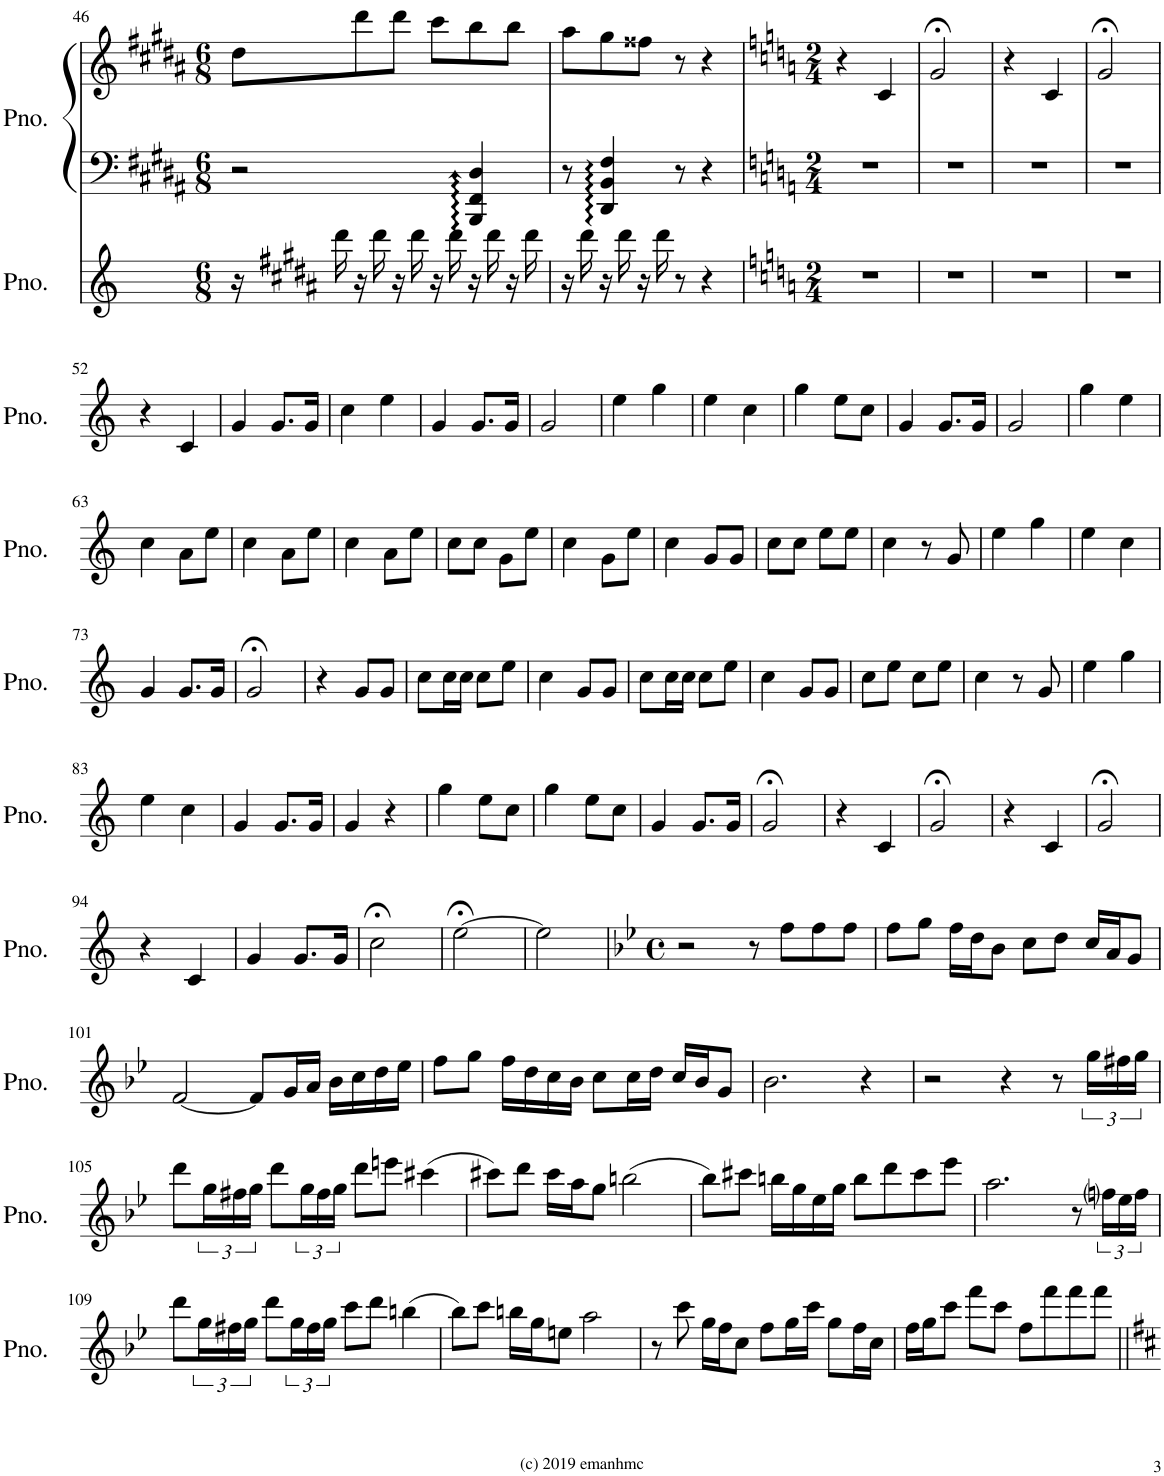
**kern	**kern	**kern
*part2	*part1	*part1
*staff3	*staff2	*staff1
*I"Piano	*I"Piano	*
*I'Pno.	*I'Pno.	*
!!LO:PB:g=z
*clefG2	*clefF4	*clefG2
*k[]	*k[f#c#g#d#a#]	*k[f#c#g#d#a#]
*M6/8	*M6/8	*M6/8
=46	=46	=46
16r	2r	8dd#\L
16ddd#\	.	.
16r	.	8ddd#\
16ddd#\	.	.
16r	.	8ddd#\J
16ddd#\	.	.
16r	.	8ccc#\L
16ddd#\	.	.
16r	4BBB/ 4FF#/ 4D#/	8bb\
16ddd#\	.	.
16r	.	8bb\J
16ddd#\	.	.
=47	=47	=47
16r	8r	8aa#\L
16ddd#\	.	.
16r	4DD#/ 4BB/ 4F#/	8gg#\
16ddd#\	.	.
16r	.	8ff##X\J
16ddd#\	.	.
8r	8r	8r
4r	4r	4r
=48	=48	=48
*k[]	*k[]	*k[]
*M2/4	*M2/4	*M2/4
2r	2r	4r
.	.	4c/
=49	=49	=49
2r	2r	2g;</
=50	=50	=50
2r	2r	4r
.	.	4c/
=51	=51	=51
2r	2r	2g;</
!!LO:LB:g=z
=52	=52	=52
2r	2r	4r
.	.	4c/
=53	=53	=53
2r	2r	4g/
.	.	8.g/L
.	.	16g/Jk
=54	=54	=54
2r	2r	4cc\
.	.	4ee\
=55	=55	=55
2r	2r	4g/
.	.	8.g/L
.	.	16g/Jk
=56	=56	=56
2r	2r	2g/
=57	=57	=57
2r	2r	4ee\
.	.	4gg\
=58	=58	=58
2r	2r	4ee\
.	.	4cc\
=59	=59	=59
2r	2r	4gg\
.	.	8ee\L
.	.	8cc\J
=60	=60	=60
2r	2r	4g/
.	.	8.g/L
.	.	16g/Jk
=61	=61	=61
2r	2r	2g/
=62	=62	=62
2r	2r	4gg\
.	.	4ee\
!!LO:LB:g=z
=63	=63	=63
2r	2r	4cc\
.	.	8a\L
.	.	8ee\J
=64	=64	=64
2r	2r	4cc\
.	.	8a\L
.	.	8ee\J
=65	=65	=65
2r	2r	4cc\
.	.	8a\L
.	.	8ee\J
=66	=66	=66
2r	2r	8cc\L
.	.	8cc\J
.	.	8g\L
.	.	8ee\J
=67	=67	=67
2r	2r	4cc\
.	.	8g\L
.	.	8ee\J
=68	=68	=68
2r	2r	4cc\
.	.	8g/L
.	.	8g/J
=69	=69	=69
2r	2r	8cc\L
.	.	8cc\J
.	.	8ee\L
.	.	8ee\J
=70	=70	=70
2r	2r	4cc\
.	.	8r
.	.	8g/
=71	=71	=71
2r	2r	4ee\
.	.	4gg\
=72	=72	=72
2r	2r	4ee\
.	.	4cc\
!!LO:LB:g=z
=73	=73	=73
2r	2r	4g/
.	.	8.g/L
.	.	16g/Jk
=74	=74	=74
2r	2r	2g;</
=75	=75	=75
2r	2r	4r
.	.	8g/L
.	.	8g/J
=76	=76	=76
2r	2r	8cc\L
.	.	16cc\L
.	.	16cc\JJ
.	.	8cc\L
.	.	8ee\J
=77	=77	=77
2r	2r	4cc\
.	.	8g/L
.	.	8g/J
=78	=78	=78
2r	2r	8cc\L
.	.	16cc\L
.	.	16cc\JJ
.	.	8cc\L
.	.	8ee\J
=79	=79	=79
2r	2r	4cc\
.	.	8g/L
.	.	8g/J
=80	=80	=80
2r	2r	8cc\L
.	.	8ee\J
.	.	8cc\L
.	.	8ee\J
=81	=81	=81
2r	2r	4cc\
.	.	8r
.	.	8g/
=82	=82	=82
2r	2r	4ee\
.	.	4gg\
!!LO:LB:g=z
=83	=83	=83
2r	2r	4ee\
.	.	4cc\
=84	=84	=84
2r	2r	4g/
.	.	8.g/L
.	.	16g/Jk
=85	=85	=85
2r	2r	4g/
.	.	4r
=86	=86	=86
2r	2r	4gg\
.	.	8ee\L
.	.	8cc\J
=87	=87	=87
2r	2r	4gg\
.	.	8ee\L
.	.	8cc\J
=88	=88	=88
2r	2r	4g/
.	.	8.g/L
.	.	16g/Jk
=89	=89	=89
2r	2r	2g;</
=90	=90	=90
2r	2r	4r
.	.	4c/
=91	=91	=91
2r	2r	2g;</
=92	=92	=92
2r	2r	4r
.	.	4c/
=93	=93	=93
2r	2r	2g;</
!!LO:LB:g=z
=94	=94	=94
2r	2r	4r
.	.	4c/
=95	=95	=95
2r	2r	4g/
.	.	8.g/L
.	.	16g/Jk
=96	=96	=96
2r	2r	2cc;<\
=97	=97	=97
2r	2r	[2ee;<\
=98	=98	=98
2r	2r	2ee\]
=99	=99	=99
*k[b-e-]	*k[b-e-]	*k[b-e-]
*M4/4	*M4/4	*M4/4
*met(c)	*met(c)	*met(c)
1r	1r	2r
.	.	8r
.	.	8ff\L
.	.	8ff\
.	.	8ff\J
=100	=100	=100
1r	1r	8ff\L
.	.	8gg\J
.	.	16ff\LL
.	.	16dd\J
.	.	8b-\J
.	.	8cc\L
.	.	8dd\J
.	.	16cc/LL
.	.	16a/J
.	.	8g/J
!!LO:LB:g=z
=101	=101	=101
1r	1r	[2f/
.	.	8f/L]
.	.	16g/L
.	.	16a/JJ
.	.	16b-\LL
.	.	16cc\
.	.	16dd\
.	.	16ee-\JJ
=102	=102	=102
1r	1r	8ff\L
.	.	8gg\J
.	.	16ff\LL
.	.	16dd\
.	.	16cc\
.	.	16b-\JJ
.	.	8cc\L
.	.	16cc\L
.	.	16dd\JJ
.	.	16cc/LL
.	.	16b-/J
.	.	8g/J
=103	=103	=103
1r	1r	2.b-\
.	.	4r
=104	=104	=104
1r	1r	2r
.	.	4r
.	.	8r
.	.	24gg\LL
.	.	24ff#X\
.	.	24gg\JJ
!!LO:LB:g=z
=105	=105	=105
1r	1r	8ddd\L
.	.	24gg\L
.	.	24ff#X\
.	.	24gg\JJ
.	.	8ddd\L
.	.	24gg\L
.	.	24ff#\
.	.	24gg\JJ
.	.	8ddd\L
.	.	8eeen\J
.	.	(4ccc#X\
=106	=106	=106
1r	1r	8ccc#X\L)
.	.	8ddd\J
.	.	16ccc#\LL
.	.	16aa\J
.	.	8gg\J
.	.	(2bbn\
=107	=107	=107
1r	1r	8bb-\L)
.	.	8ccc#X\J
.	.	16bbn\LL
.	.	16gg\
.	.	16ee-\
.	.	16gg\JJ
.	.	8bb\L
.	.	8ddd\
.	.	8ccc#\
.	.	8eee-\J
=108	=108	=108
1r	1r	2.aa\
.	.	8r
.	.	24ffni\LL
.	.	24ee-\
.	.	24ff\JJ
!!LO:LB:g=z
=109	=109	=109
1r	1r	8ddd\L
.	.	24gg\L
.	.	24ff#X\
.	.	24gg\JJ
.	.	8ddd\L
.	.	24gg\L
.	.	24ff#\
.	.	24gg\JJ
.	.	8ccc\L
.	.	8ddd\J
.	.	(4bbn\
=110	=110	=110
1r	1r	8bb-\L)
.	.	8ccc\J
.	.	16bbn\LL
.	.	16gg\J
.	.	8een\J
.	.	2aa\
=111	=111	=111
1r	1r	8r
.	.	8ccc\
.	.	16gg\LL
.	.	16ff\J
.	.	8cc\J
.	.	8ff\L
.	.	16gg\L
.	.	16ccc\JJ
.	.	8gg\L
.	.	16ff\L
.	.	16cc\JJ
=112	=112	=112
1r	1r	16ff\LL
.	.	16gg\J
.	.	8ccc\J
.	.	8fff\L
.	.	8ccc\J
.	.	8ff\L
.	.	8fff\
.	.	8fff\
.	.	8fff\J
=||	=||	=||
*-	*-	*-
